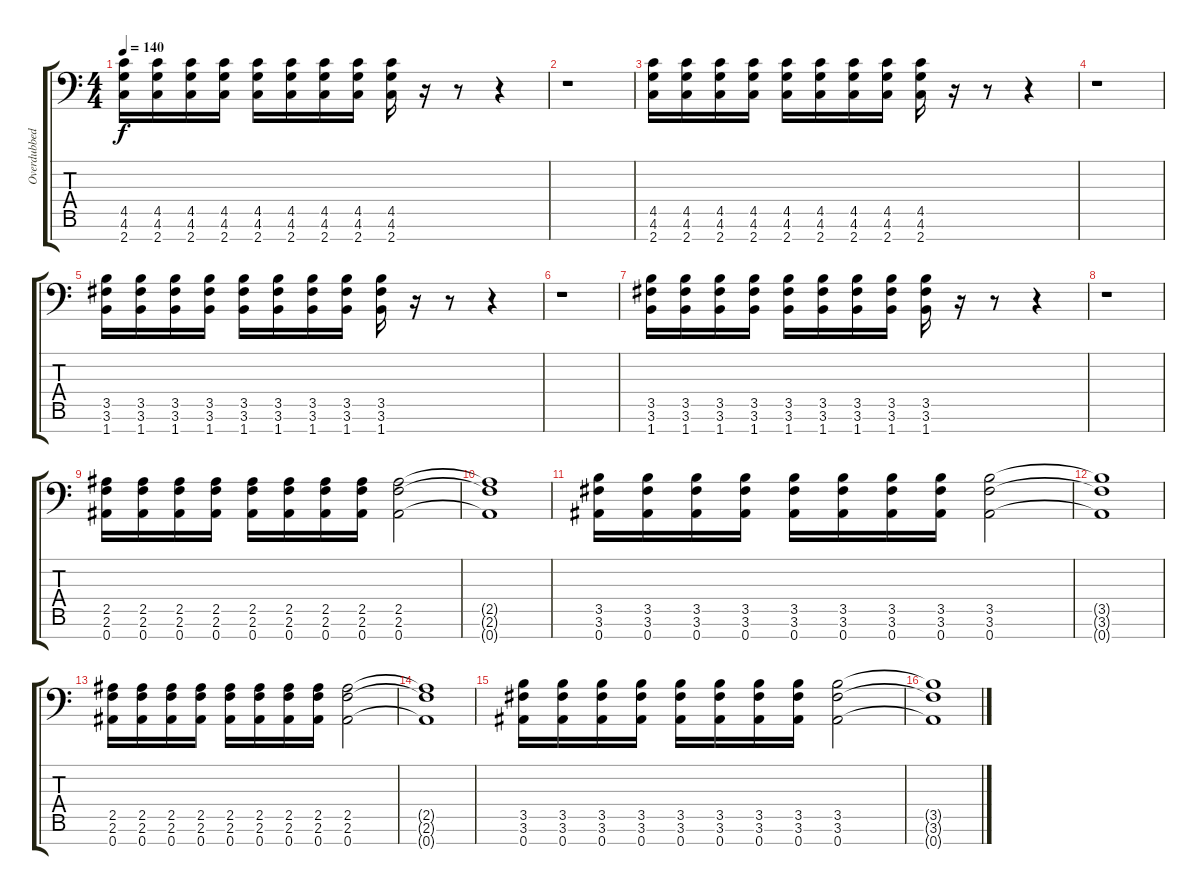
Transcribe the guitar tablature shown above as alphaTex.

\track ("Overdubbed rhythm" "Overdubbed") {instrument distortionguitar}
\staff {score tabs}
\tuning (Eb4 Bb3 Gb3 Db3 Ab2 Eb2 Bb1) {hide}
\ts (4 4)
\tempo 140
\clef f4
\ks c
(4.5 4.6 2.7).16{dy f} (4.5 4.6 2.7).16 (4.5 4.6 2.7).16 (4.5 4.6 2.7).16 (4.5 4.6 2.7).16 (4.5 4.6 2.7).16 (4.5 4.6 2.7).16 (4.5 4.6 2.7).16 (4.5 4.6 2.7).16 r.16 r.8 r.4 |
r.1 |
(4.5 4.6 2.7).16 (4.5 4.6 2.7).16 (4.5 4.6 2.7).16 (4.5 4.6 2.7).16 (4.5 4.6 2.7).16 (4.5 4.6 2.7).16 (4.5 4.6 2.7).16 (4.5 4.6 2.7).16 (4.5 4.6 2.7).16 r.16 r.8 r.4 |
r.1 |
(3.5 3.6 1.7).16 (3.5 3.6 1.7).16 (3.5 3.6 1.7).16 (3.5 3.6 1.7).16 (3.5 3.6 1.7).16 (3.5 3.6 1.7).16 (3.5 3.6 1.7).16 (3.5 3.6 1.7).16 (3.5 3.6 1.7).16 r.16 r.8 r.4 |
r.1 |
(3.5 3.6 1.7).16 (3.5 3.6 1.7).16 (3.5 3.6 1.7).16 (3.5 3.6 1.7).16 (3.5 3.6 1.7).16 (3.5 3.6 1.7).16 (3.5 3.6 1.7).16 (3.5 3.6 1.7).16 (3.5 3.6 1.7).16 r.16 r.8 r.4 |
r.1 |
(2.5 2.6 0.7).16 (2.5 2.6 0.7).16 (2.5 2.6 0.7).16 (2.5 2.6 0.7).16 (2.5 2.6 0.7).16 (2.5 2.6 0.7).16 (2.5 2.6 0.7).16 (2.5 2.6 0.7).16 (2.5 2.6 0.7).2 |
(2.5{t} 2.6{t} 0.7{t}).1 |
(3.5 3.6 0.7).16 (3.5 3.6 0.7).16 (3.5 3.6 0.7).16 (3.5 3.6 0.7).16 (3.5 3.6 0.7).16 (3.5 3.6 0.7).16 (3.5 3.6 0.7).16 (3.5 3.6 0.7).16 (3.5 3.6 0.7).2 |
(3.5{t} 3.6{t} 0.7{t}).1 |
(2.5 2.6 0.7).16 (2.5 2.6 0.7).16 (2.5 2.6 0.7).16 (2.5 2.6 0.7).16 (2.5 2.6 0.7).16 (2.5 2.6 0.7).16 (2.5 2.6 0.7).16 (2.5 2.6 0.7).16 (2.5 2.6 0.7).2 |
(2.5{t} 2.6{t} 0.7{t}).1 |
(3.5 3.6 0.7).16 (3.5 3.6 0.7).16 (3.5 3.6 0.7).16 (3.5 3.6 0.7).16 (3.5 3.6 0.7).16 (3.5 3.6 0.7).16 (3.5 3.6 0.7).16 (3.5 3.6 0.7).16 (3.5 3.6 0.7).2 |
(3.5{t} 3.6{t} 0.7{t}).1
